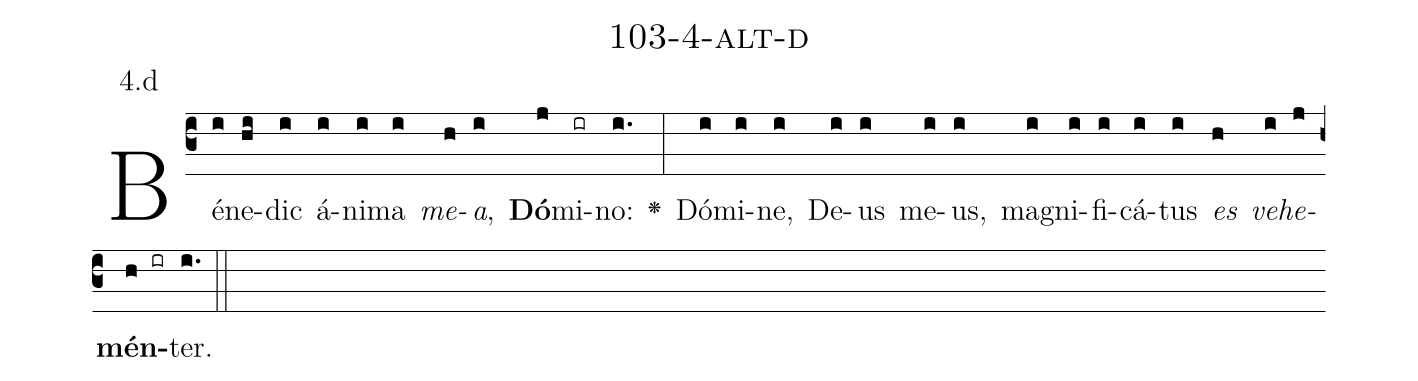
name: 103-4-alt-d;
annotation: 4.d;
%%
(c3)Bé(i)ne(hi)dic(i) á(i)ni(i)ma(i) <i>me</i>(h)<i>a</i>,(i) <b>Dó</b>(j)mi(ir)no:(i.) <v>\greheightstar</v>(:) Dó(i)mi(i)ne,(i) De(i)us(i) me(i)us,(i) ma(i)gni(i)fi(i)cá(i)tus(i) <i>es</i>(h) <i>ve</i>(i)<i>he</i>(j)<b>mén</b>(h ir)ter.(i.) (::)


%E(i) u(h) o(i) u(j) a(h) e.(i.) (::)
